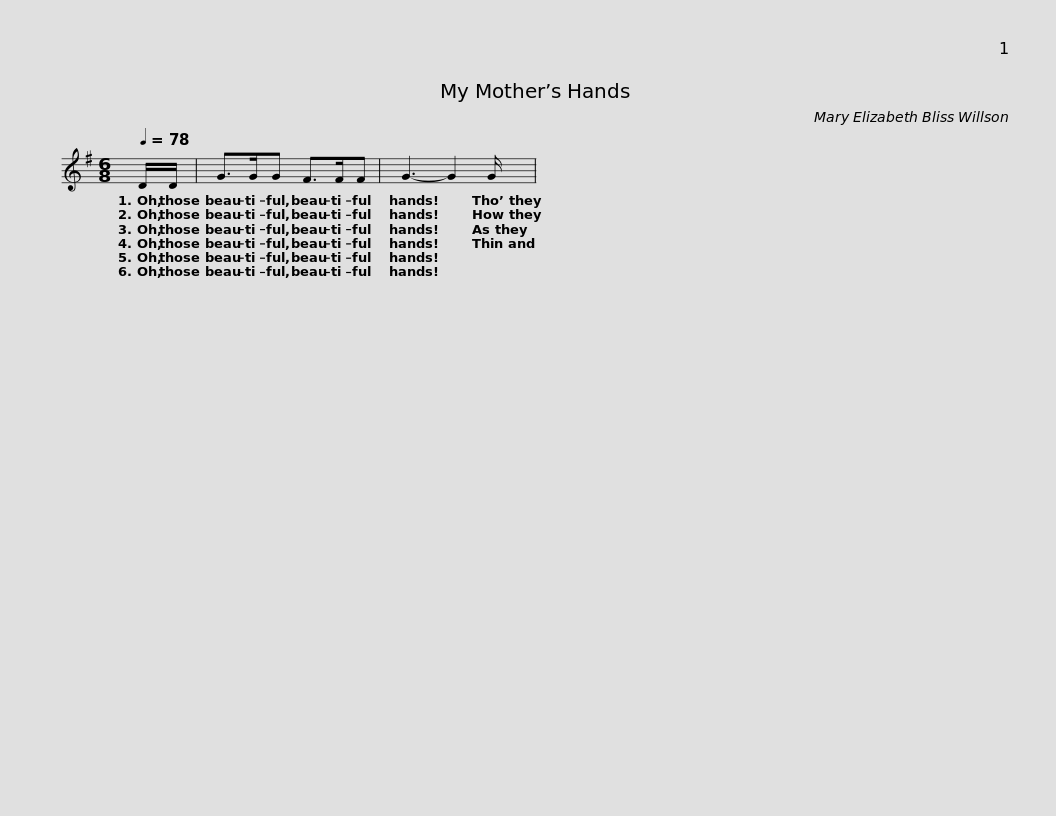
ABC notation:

X:1
L:1/8
Q:1/4=78
M:6/8
I:linebreak $
K:G
V:1 treble
V:1
 D/D/ | G>GG F>FF | G3- G2 G/ | %3
